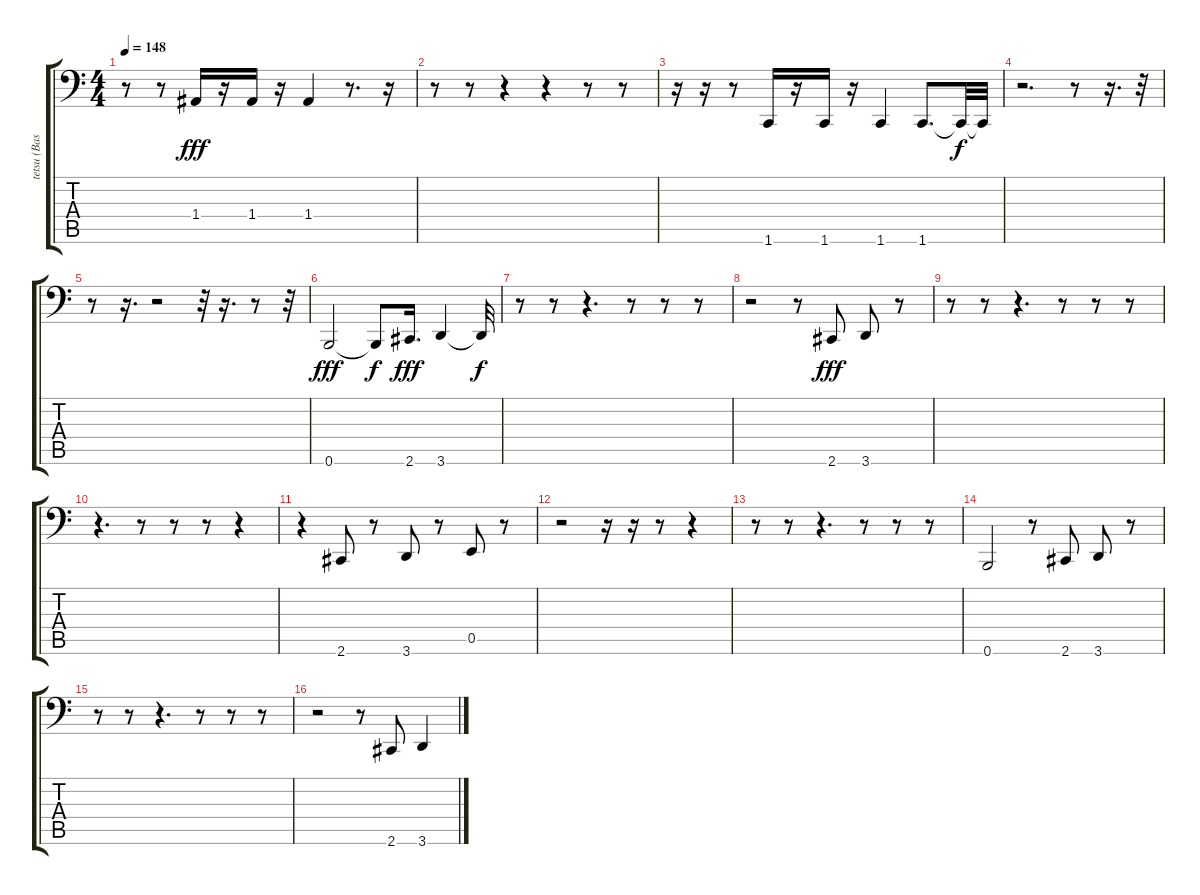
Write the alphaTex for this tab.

\track ("tetsu (Bass Guitar)" "tetsu (Bas") {instrument electricbasspick}
\staff {score tabs}
\tuning (C3 G2 D2 A1 E1 B0) {hide}
\ts (4 4)
\tempo 148
\clef f4
\ks c
r.8{dy fff} r.8 1.4.16 r.16 1.4.16 r.16 1.4.4 r.8{d} r.16 |
r.8 r.8 r.4 r.4 r.8 r.8 |
r.16 r.16 r.8 1.6.16 r.16 1.6.16 r.16 1.6.4 1.6.8{d} 1.6{t}.32{dy f} 1.6{t}.32 |
r.2{d} r.8 r.16{d} r.32 |
r.8 r.16{d} r.2 r.32 r.16{d} r.8 r.32 |
0.6.2{dy fff} 0.6{t}.8{dy f} 2.6.16{d dy fff} 3.6.4 3.6{t}.32{dy f} |
r.8 r.8 r.4{d} r.8 r.8 r.8 |
r.2 r.8 2.6.8{dy fff} 3.6.8 r.8 |
r.8 r.8 r.4{d} r.8 r.8 r.8 |
r.4{d} r.8 r.8 r.8 r.4 |
r.4 2.6.8 r.8 3.6.8 r.8 0.5.8 r.8 |
r.2 r.16 r.16 r.8 r.4 |
r.8 r.8 r.4{d} r.8 r.8 r.8 |
0.6.2 r.8 2.6.8 3.6.8 r.8 |
r.8 r.8 r.4{d} r.8 r.8 r.8 |
r.2 r.8 2.6.8 3.6.4
